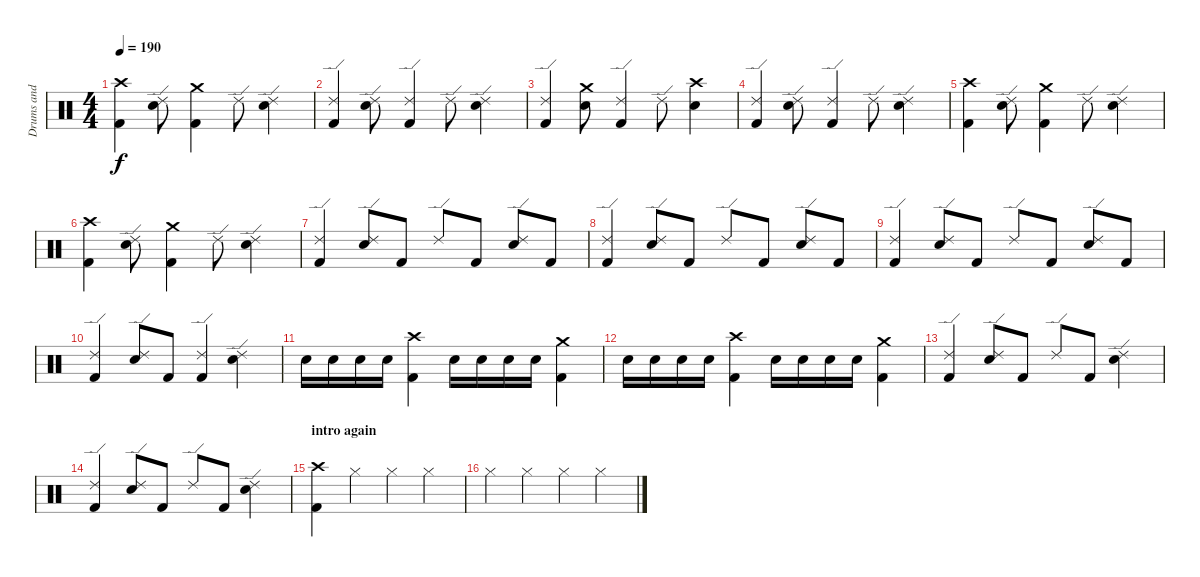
\track ("Drums and Percussion (Pace)" "Drums and ") {instrument percussion}
\staff {score}
\articulation defaults
\ts (4 4)
\tempo 190
\clef neutral
\ks c
("Crash high (hit)" "Kick (hit) 2").4{dy f} ("Ride (edge) 2" "Electric Snare (hit)").8 ("Crash medium (hit)" "Kick (hit) 2").4 "Ride (edge) 2".8 ("Ride (edge) 2" "Electric Snare (hit)").4 |
("Ride (edge) 2" "Kick (hit) 2").4 ("Ride (edge) 2" "Electric Snare (hit)").8 ("Ride (edge) 2" "Kick (hit) 2").4 "Ride (edge) 2".8 ("Ride (edge) 2" "Electric Snare (hit)").4 |
("Ride (edge) 2" "Kick (hit) 2").4 ("Crash medium (hit)" "Electric Snare (hit)").8 ("Ride (edge) 2" "Kick (hit) 2").4 "Ride (edge) 2".8 ("Crash high (hit)" "Electric Snare (hit)").4 |
("Ride (edge) 2" "Kick (hit) 2").4 ("Ride (edge) 2" "Electric Snare (hit)").8 ("Ride (edge) 2" "Kick (hit) 2").4 "Ride (edge) 2".8 ("Ride (edge) 2" "Electric Snare (hit)").4 |
("Crash high (hit)" "Kick (hit) 2").4 ("Ride (edge) 2" "Electric Snare (hit)").8 ("Crash medium (hit)" "Kick (hit) 2").4 "Ride (edge) 2".8 ("Ride (edge) 2" "Electric Snare (hit)").4 |
("Crash high (hit)" "Kick (hit) 2").4 ("Ride (edge) 2" "Electric Snare (hit)").8 ("Crash medium (hit)" "Kick (hit) 2").4 "Ride (edge) 2".8 ("Ride (edge) 2" "Electric Snare (hit)").4 |
("Ride (edge) 2" "Kick (hit) 2").4 ("Ride (edge) 2" "Electric Snare (hit)").8 "Kick (hit) 2".8 "Ride (edge) 2".8 "Kick (hit) 2".8 ("Ride (edge) 2" "Electric Snare (hit)").8 "Kick (hit) 2".8 |
("Ride (edge) 2" "Kick (hit) 2").4 ("Ride (edge) 2" "Electric Snare (hit)").8 "Kick (hit) 2".8 "Ride (edge) 2".8 "Kick (hit) 2".8 ("Ride (edge) 2" "Electric Snare (hit)").8 "Kick (hit) 2".8 |
("Ride (edge) 2" "Kick (hit) 2").4 ("Ride (edge) 2" "Electric Snare (hit)").8 "Kick (hit) 2".8 "Ride (edge) 2".8 "Kick (hit) 2".8 ("Ride (edge) 2" "Electric Snare (hit)").8 "Kick (hit) 2".8 |
("Ride (edge) 2" "Kick (hit) 2").4 ("Ride (edge) 2" "Electric Snare (hit)").8 "Kick (hit) 2".8 ("Ride (edge) 2" "Kick (hit) 2").4 ("Ride (edge) 2" "Electric Snare (hit)").4 |
"Electric Snare (hit)".16 "Electric Snare (hit)".16 "Electric Snare (hit)".16 "Electric Snare (hit)".16 ("Crash high (hit)" "Kick (hit) 2").4 "Electric Snare (hit)".16 "Electric Snare (hit)".16 "Electric Snare (hit)".16 "Electric Snare (hit)".16 ("Crash medium (hit)" "Kick (hit) 2").4 |
"Electric Snare (hit)".16 "Electric Snare (hit)".16 "Electric Snare (hit)".16 "Electric Snare (hit)".16 ("Crash high (hit)" "Kick (hit) 2").4 "Electric Snare (hit)".16 "Electric Snare (hit)".16 "Electric Snare (hit)".16 "Electric Snare (hit)".16 ("Crash medium (hit)" "Kick (hit) 2").4 |
("Ride (edge) 2" "Kick (hit) 2").4 ("Ride (edge) 2" "Electric Snare (hit)").8 "Kick (hit) 2".8 "Ride (edge) 2".8 "Kick (hit) 2".8 ("Ride (edge) 2" "Electric Snare (hit)").4 |
("Ride (edge) 2" "Kick (hit) 2").4 ("Ride (edge) 2" "Electric Snare (hit)").8 "Kick (hit) 2".8 "Ride (edge) 2".8 "Kick (hit) 2".8 ("Ride (edge) 2" "Electric Snare (hit)").4 |
\section ("" "intro again")
("Crash high (hit)" "Kick (hit) 2").4 "Hi-Hat (closed)".4 "Hi-Hat (closed)".4 "Hi-Hat (closed)".4 |
"Hi-Hat (closed)".4 "Hi-Hat (closed)".4 "Hi-Hat (closed)".4 "Hi-Hat (closed)".4
